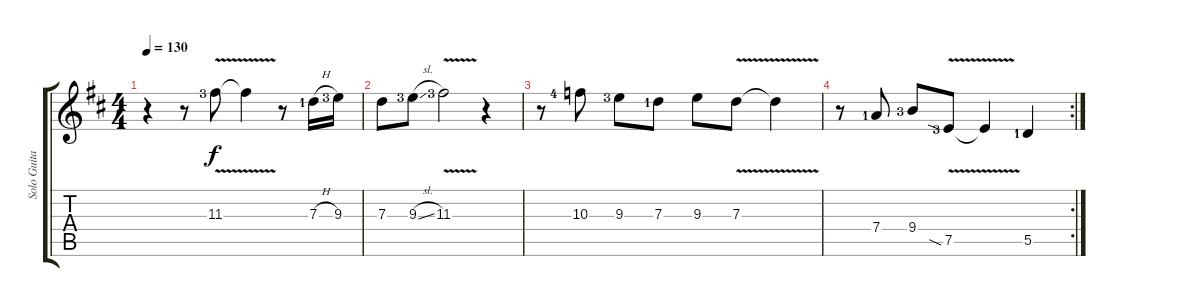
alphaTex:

\track ("Solo Guitar" "Solo Guita") {instrument distortionguitar}
\staff {score tabs}
\tuning (E4 B3 G3 D3 A2 E2) {hide}
\ts (4 4)
\tempo 130
\clef g2
\ks d
r.4{dy f instrument distortionguitar} r.8 11.3{v lf 4}.8 11.3{t}.4 r.8 7.3{h lf 2}.16 9.3{lf 4}.16 |
7.3.8 9.3{sl lf 4}.8 11.3{v lf 4}.2 r.4 |
r.8 10.3{lf 5}.8 9.3{lf 4}.8 7.3{lf 2}.8 9.3.8 7.3{v}.8 7.3{t}.4 |
\rc 2
r.8 7.4{lf 2}.8 9.4{lf 4}.8 7.5{v sia lf 4}.8 7.5{t}.4 5.5{lf 2}.4
